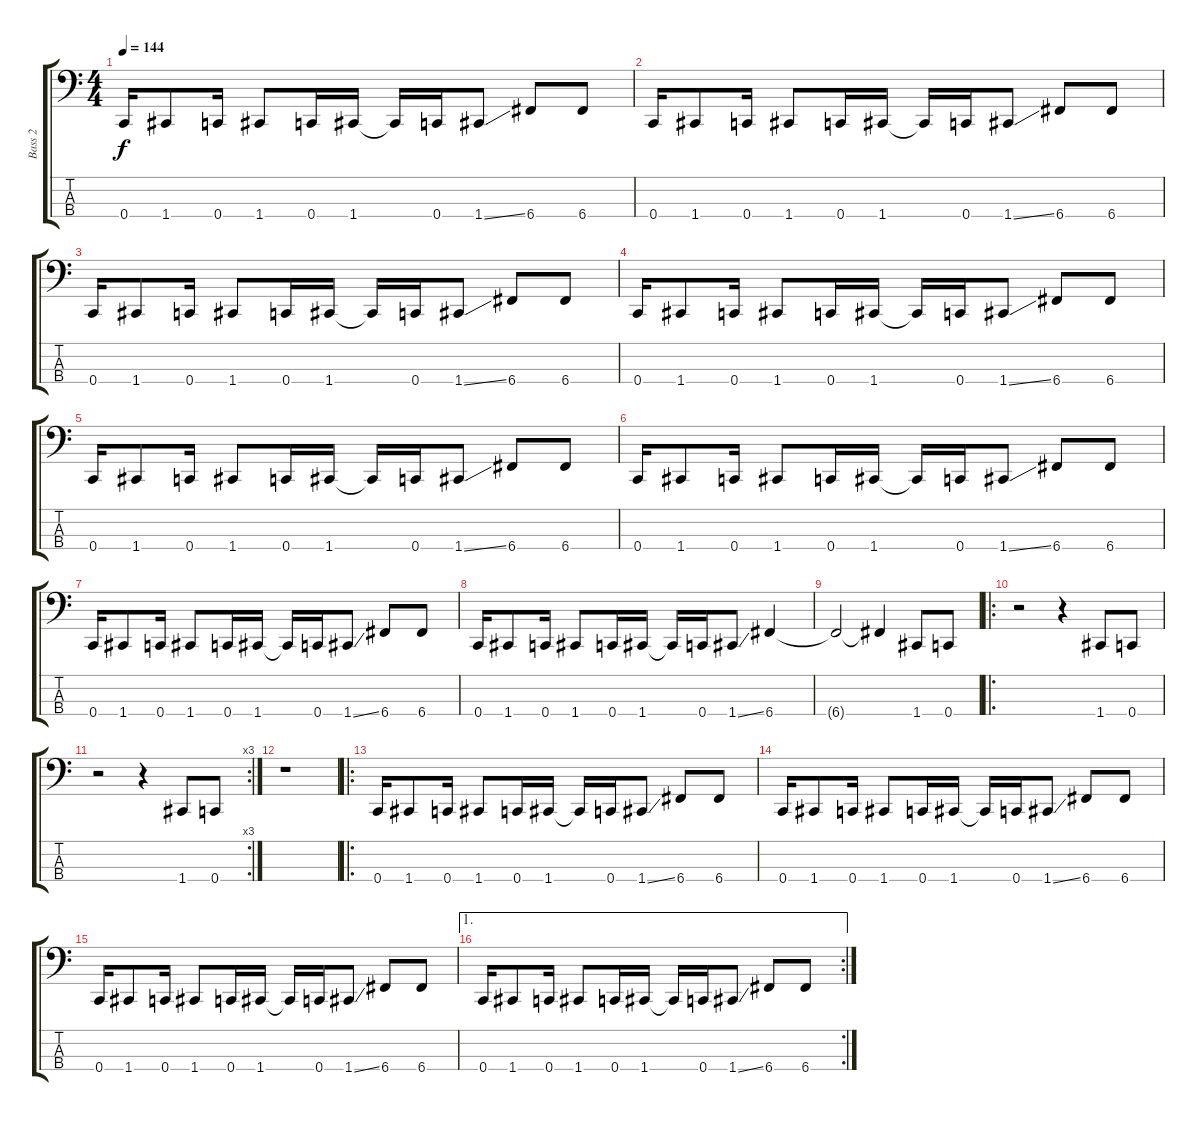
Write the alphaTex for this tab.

\track ("Bass 2" "Bass 2") {instrument electricbasspick}
\staff {score tabs}
\tuning (F2 C2 G1 C1) {hide}
\ts (4 4)
\tempo 144
\clef f4
\ks c
0.4.16{dy f} 1.4.8 0.4.16 1.4.8 0.4.16 1.4.16 1.4{t}.16 0.4.16 1.4{ss}.8 6.4.8 6.4.8 |
0.4.16 1.4.8 0.4.16 1.4.8 0.4.16 1.4.16 1.4{t}.16 0.4.16 1.4{ss}.8 6.4.8 6.4.8 |
0.4.16 1.4.8 0.4.16 1.4.8 0.4.16 1.4.16 1.4{t}.16 0.4.16 1.4{ss}.8 6.4.8 6.4.8 |
0.4.16 1.4.8 0.4.16 1.4.8 0.4.16 1.4.16 1.4{t}.16 0.4.16 1.4{ss}.8 6.4.8 6.4.8 |
0.4.16 1.4.8 0.4.16 1.4.8 0.4.16 1.4.16 1.4{t}.16 0.4.16 1.4{ss}.8 6.4.8 6.4.8 |
0.4.16 1.4.8 0.4.16 1.4.8 0.4.16 1.4.16 1.4{t}.16 0.4.16 1.4{ss}.8 6.4.8 6.4.8 |
0.4.16 1.4.8 0.4.16 1.4.8 0.4.16 1.4.16 1.4{t}.16 0.4.16 1.4{ss}.8 6.4.8 6.4.8 |
0.4.16 1.4.8 0.4.16 1.4.8 0.4.16 1.4.16 1.4{t}.16 0.4.16 1.4{ss}.8 6.4.4 |
6.4{t}.2 6.4{t}.4 1.4.8 0.4.8 |
\ro
r.2 r.4 1.4.8 0.4.8 |
\rc 3
r.2 r.4 1.4.8 0.4.8 |
r.1 |
\ro
0.4.16 1.4.8 0.4.16 1.4.8 0.4.16 1.4.16 1.4{t}.16 0.4.16 1.4{ss}.8 6.4.8 6.4.8 |
0.4.16 1.4.8 0.4.16 1.4.8 0.4.16 1.4.16 1.4{t}.16 0.4.16 1.4{ss}.8 6.4.8 6.4.8 |
0.4.16 1.4.8 0.4.16 1.4.8 0.4.16 1.4.16 1.4{t}.16 0.4.16 1.4{ss}.8 6.4.8 6.4.8 |
\ae 1
\rc 2
0.4.16 1.4.8 0.4.16 1.4.8 0.4.16 1.4.16 1.4{t}.16 0.4.16 1.4{ss}.8 6.4.8 6.4.8
